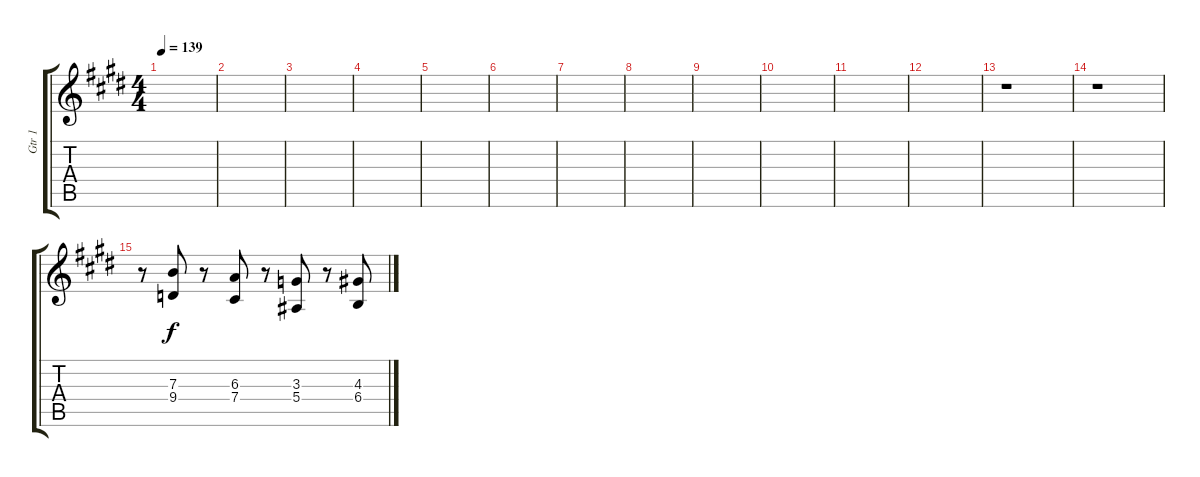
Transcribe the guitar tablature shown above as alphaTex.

\track ("Gtr 1" "Gtr 1") {instrument acousticgrandpiano}
\staff {score tabs}
\tuning (E4 B3 G3 D4 A3 E3) {hide}
\ts (4 4)
\tempo 139
\clef g2
\ks e
|
|
|
|
|
|
|
|
|
|
|
|
r.1 |
r.1 |
r.8 (7.3 9.4).8 r.8 (6.3 7.4).8 r.8 (3.3 5.4).8 r.8 (4.3 6.4).8
